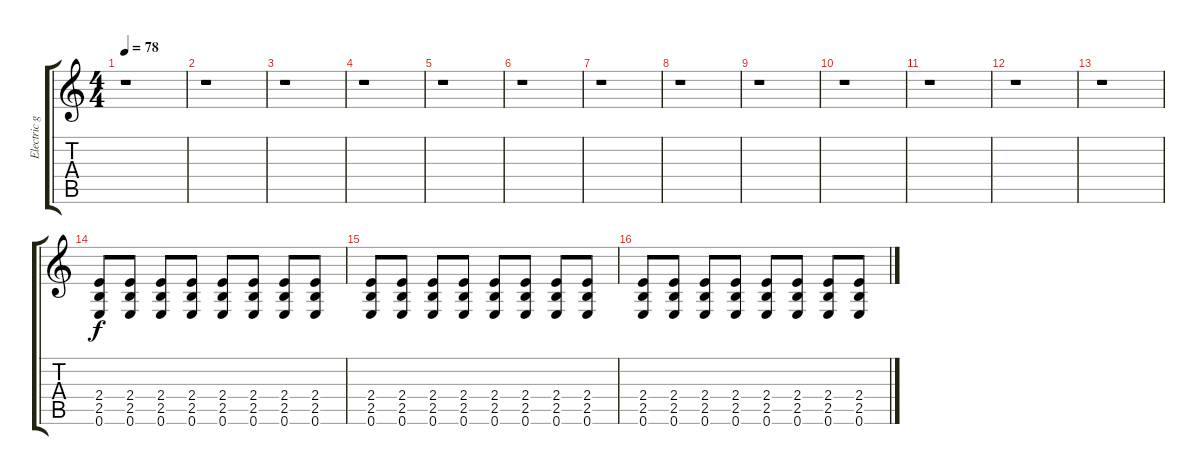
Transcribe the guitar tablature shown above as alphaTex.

\track ("Electric guitar 1" "Electric g") {instrument overdrivenguitar}
\staff {score tabs}
\tuning (E4 B3 G3 D3 A2 E2) {hide}
\ts (4 4)
\tempo 78
\clef g2
\ks c
r.1{dy f instrument overdrivenguitar} |
r.1 |
r.1 |
r.1 |
r.1 |
r.1 |
r.1 |
r.1 |
r.1 |
r.1 |
r.1 |
r.1 |
r.1 |
(2.4 2.5 0.6).8{volume 8 instrument distortionguitar} (2.4 2.5 0.6).8 (2.4 2.5 0.6).8 (2.4 2.5 0.6).8 (2.4 2.5 0.6).8 (2.4 2.5 0.6).8 (2.4 2.5 0.6).8 (2.4 2.5 0.6).8 |
(2.4 2.5 0.6).8{volume 8 instrument distortionguitar} (2.4 2.5 0.6).8 (2.4 2.5 0.6).8 (2.4 2.5 0.6).8 (2.4 2.5 0.6).8 (2.4 2.5 0.6).8 (2.4 2.5 0.6).8 (2.4 2.5 0.6).8 |
(2.4 2.5 0.6).8{volume 8 instrument distortionguitar} (2.4 2.5 0.6).8 (2.4 2.5 0.6).8 (2.4 2.5 0.6).8 (2.4 2.5 0.6).8 (2.4 2.5 0.6).8 (2.4 2.5 0.6).8 (2.4 2.5 0.6).8
